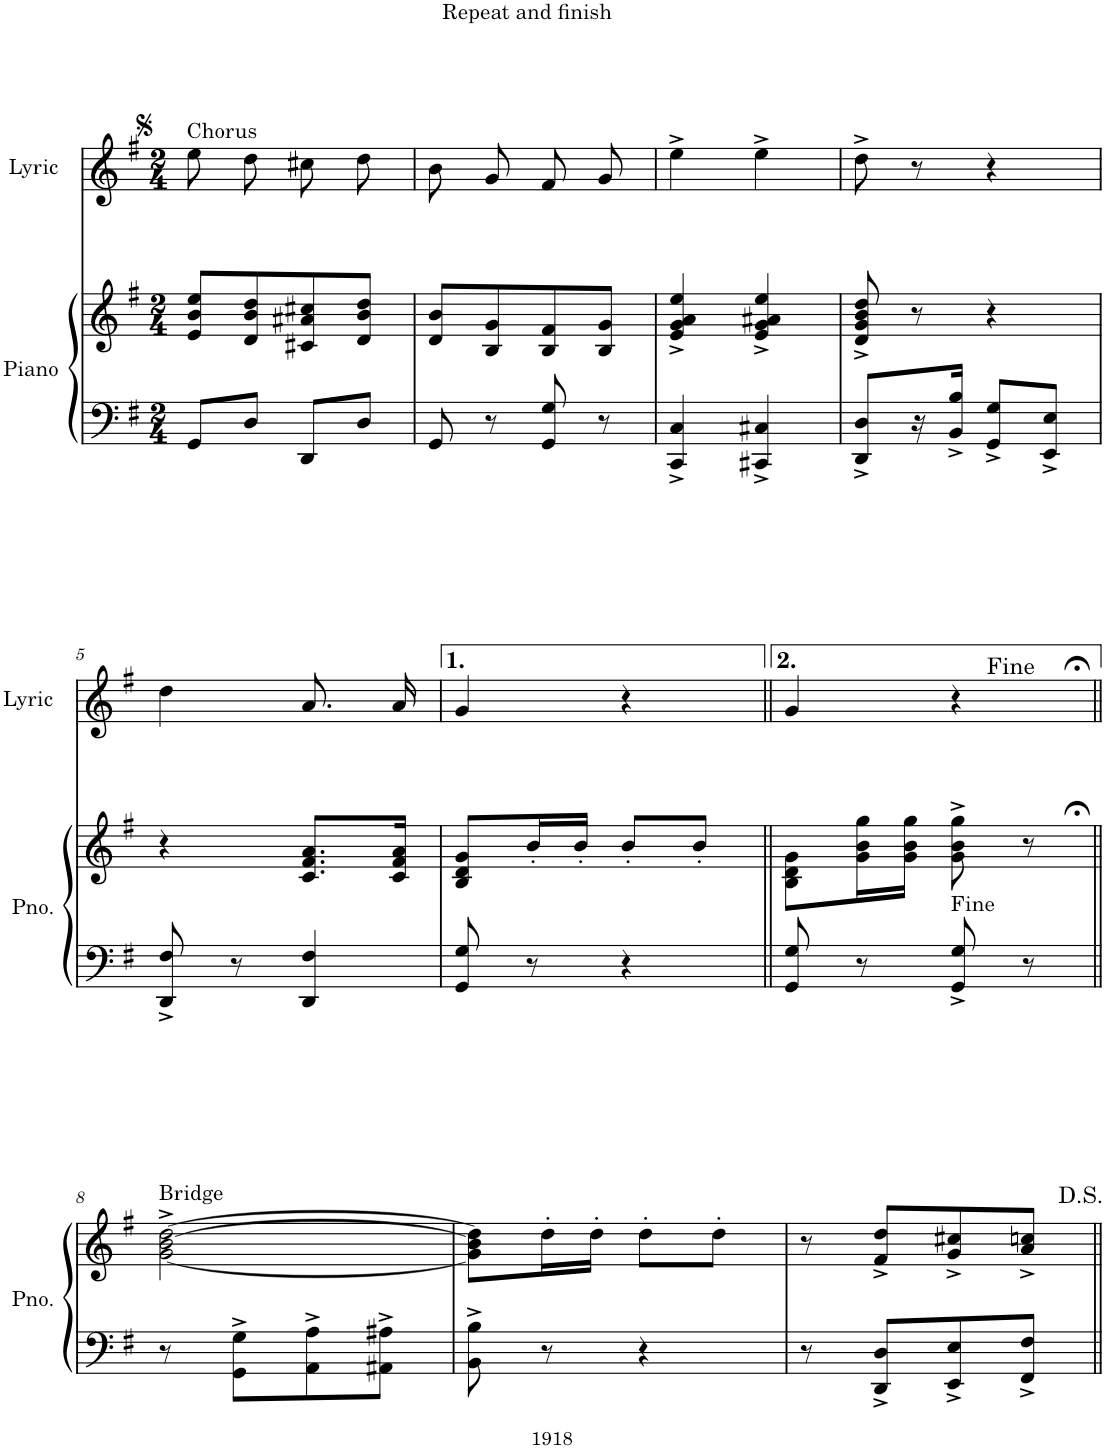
**kern	**kern	**kern
*part2	*part2	*part1
*staff3	*staff2	*staff1
*I"Piano	*	*I"Lyric
*I'Pno.	*	*I'Lyric
*clefF4	*clefG2	*clefG2
*k[f#]	*k[f#]	*k[f#]
*M2/4	*M2/4	*M2/4
=1	=1	=1
!	!	!LO:TX:a:t=Chorus
8GG/L	8e/ 8b/ 8ee/L	8ee\L
8D/J	8d/ 8b/ 8dd/	8dd\J
8DD/L	8c#X/ 8a#X/ 8cc#X/	8cc#X\L
8D/J	8d/ 8b/ 8dd/J	8dd\J
=2	=2	=2
8GG/	8d/ 8b/L	8b/L
8r	8B/ 8g/	8g/J
8GG/ 8G/	8B/ 8f#/	8f#/L
8r	8B/ 8g/J	8g/J
=3	=3	=3
4CC/^ 4C/^	4e/^ 4g/^ 4a/^ 4ee/^	4ee^\
4CC#X/^ 4C#X/^	4e/^ 4g/^ 4a#X/^ 4ee/^	4ee^\
=4	=4	=4
8DD/^ 8D/^L	8d/^ 8g/^ 8b/^ 8dd/^	8dd^\
16r	8r	8r
16BB/^ 16B/^JJ	.	.
8GG/^ 8G/^L	4r	4r
8EE/^ 8E/^J	.	.
!!LO:LB:g=z
=5	=5	=5
8DD/^ 8F#/^	4r	4dd\
8r	.	.
4DD/ 4F#/	8.c/ 8.f#/ 8.a/L	8.a/L
.	16c/ 16f#/ 16a/Jk	16a/Jk
=6	=6	=6
8GG/ 8G/	8B/ 8d/ 8g/L	4g/
8r	16b'/L	.
.	16b'/JJ	.
4r	8b'/L	4r
.	8b'/J	.
=7||	=7||	=7||
8GG/ 8G/	8B\ 8d\ 8g\L	4g/
8r	16g\ 16b\ 16gg\L	.
.	16g\ 16b\ 16gg\JJ	.
8GG/^ 8G/^	8g\^ 8b\^ 8gg\^	4r
8r	8r	.
!!LO:LB:g=z
=8||	=8||	=8||
!	!LO:TX:a:t=Bridge	!
8r	[2g\^> [2b\^> [2dd\^>	2r
8GG\^ 8G\^L	.	.
8AA\^ 8A\^	.	.
8AA#X\^ 8A#X\^J	.	.
=9	=9	=9
8BB\^ 8B\^	8g\] 8b\] 8dd\]L	2r
8r	16dd'>\L	.
.	16dd'>\JJ	.
4r	8dd'\L	.
.	8dd'\J	.
=10	=10	=10
8r	8r	2r
8DD/^ 8D/^L	8f#/^ 8dd/^L	.
8EE/^ 8E/^	8g/^ 8cc#X/^	.
8FF#/^ 8F#/^J	8a/^ 8ccn/^J	.
=||	=||	=||
*-	*-	*-
